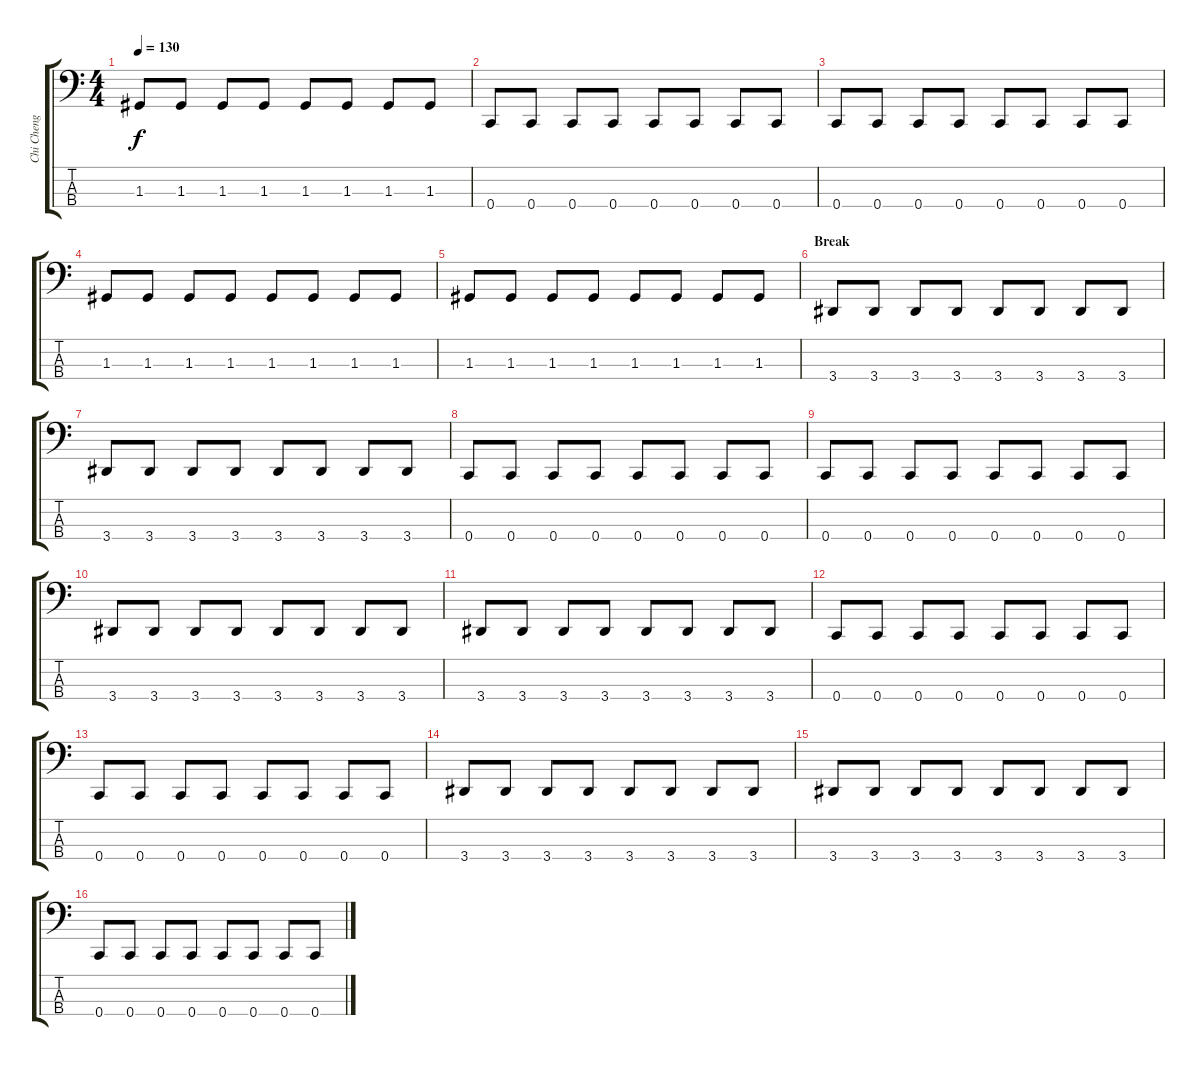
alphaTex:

\track ("Chi Cheng" "Chi Cheng") {instrument acousticbass}
\staff {score tabs}
\tuning (F2 C2 G1 C1) {hide}
\ts (4 4)
\tempo 130
\clef f4
\ks c
1.3.8{dy f} 1.3.8 1.3.8 1.3.8 1.3.8 1.3.8 1.3.8 1.3.8 |
0.4.8 0.4.8 0.4.8 0.4.8 0.4.8 0.4.8 0.4.8 0.4.8 |
0.4.8 0.4.8 0.4.8 0.4.8 0.4.8 0.4.8 0.4.8 0.4.8 |
1.3.8 1.3.8 1.3.8 1.3.8 1.3.8 1.3.8 1.3.8 1.3.8 |
1.3.8 1.3.8 1.3.8 1.3.8 1.3.8 1.3.8 1.3.8 1.3.8 |
\section ("" "Break")
3.4.8 3.4.8 3.4.8 3.4.8 3.4.8 3.4.8 3.4.8 3.4.8 |
3.4.8 3.4.8 3.4.8 3.4.8 3.4.8 3.4.8 3.4.8 3.4.8 |
0.4.8 0.4.8 0.4.8 0.4.8 0.4.8 0.4.8 0.4.8 0.4.8 |
0.4.8 0.4.8 0.4.8 0.4.8 0.4.8 0.4.8 0.4.8 0.4.8 |
3.4.8 3.4.8 3.4.8 3.4.8 3.4.8 3.4.8 3.4.8 3.4.8 |
3.4.8 3.4.8 3.4.8 3.4.8 3.4.8 3.4.8 3.4.8 3.4.8 |
0.4.8 0.4.8 0.4.8 0.4.8 0.4.8 0.4.8 0.4.8 0.4.8 |
0.4.8 0.4.8 0.4.8 0.4.8 0.4.8 0.4.8 0.4.8 0.4.8 |
3.4.8 3.4.8 3.4.8 3.4.8 3.4.8 3.4.8 3.4.8 3.4.8 |
3.4.8 3.4.8 3.4.8 3.4.8 3.4.8 3.4.8 3.4.8 3.4.8 |
0.4.8 0.4.8 0.4.8 0.4.8 0.4.8 0.4.8 0.4.8 0.4.8
